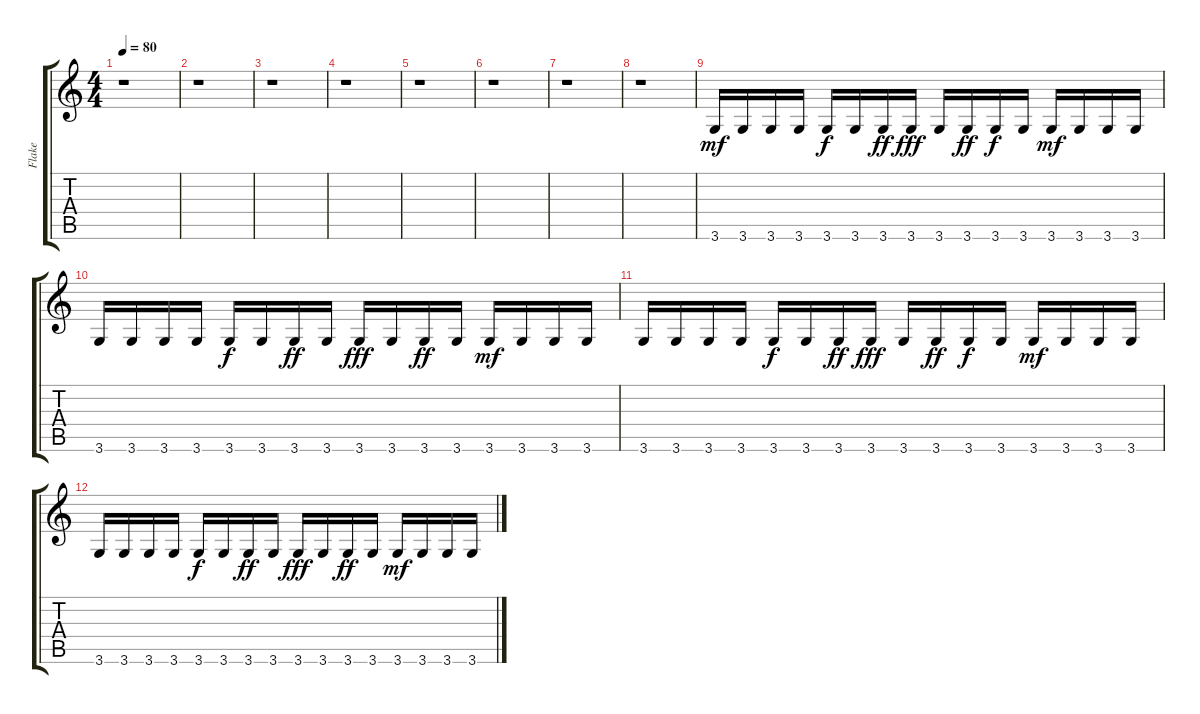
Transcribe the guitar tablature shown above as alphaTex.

\track ("Flake" "Flake") {instrument synthbass1}
\staff {score tabs}
\tuning (E4 B3 G3 D3 A2 E2) {hide}
\ts (4 4)
\tempo 80
\clef g2
\ks c
r.1{dy mf volume 10 instrument synthbass1} |
r.1{volume 10 instrument synthbass1} |
r.1{volume 10 instrument synthbass1} |
r.1{volume 10 instrument synthbass1} |
r.1{volume 10 instrument synthbass1} |
r.1{volume 10 instrument synthbass1} |
r.1{volume 10 instrument synthbass1} |
r.1{volume 10 instrument synthbass1} |
3.6.16{volume 5} 3.6.16 3.6.16 3.6.16 3.6.16{dy f} 3.6.16 3.6.16{dy ff} 3.6.16{dy fff} 3.6.16 3.6.16{dy ff} 3.6.16{dy f} 3.6.16 3.6.16{dy mf} 3.6.16 3.6.16 3.6.16 |
3.6.16 3.6.16 3.6.16 3.6.16 3.6.16{dy f} 3.6.16 3.6.16{dy ff} 3.6.16 3.6.16{dy fff} 3.6.16 3.6.16{dy ff} 3.6.16 3.6.16{dy mf} 3.6.16 3.6.16 3.6.16 |
3.6.16{volume 0} 3.6.16 3.6.16 3.6.16 3.6.16{dy f} 3.6.16 3.6.16{dy ff} 3.6.16{dy fff} 3.6.16 3.6.16{dy ff} 3.6.16{dy f} 3.6.16 3.6.16{dy mf} 3.6.16 3.6.16 3.6.16 |
3.6.16 3.6.16 3.6.16 3.6.16 3.6.16{dy f} 3.6.16 3.6.16{dy ff} 3.6.16 3.6.16{dy fff} 3.6.16 3.6.16{dy ff} 3.6.16 3.6.16{dy mf} 3.6.16 3.6.16 3.6.16
